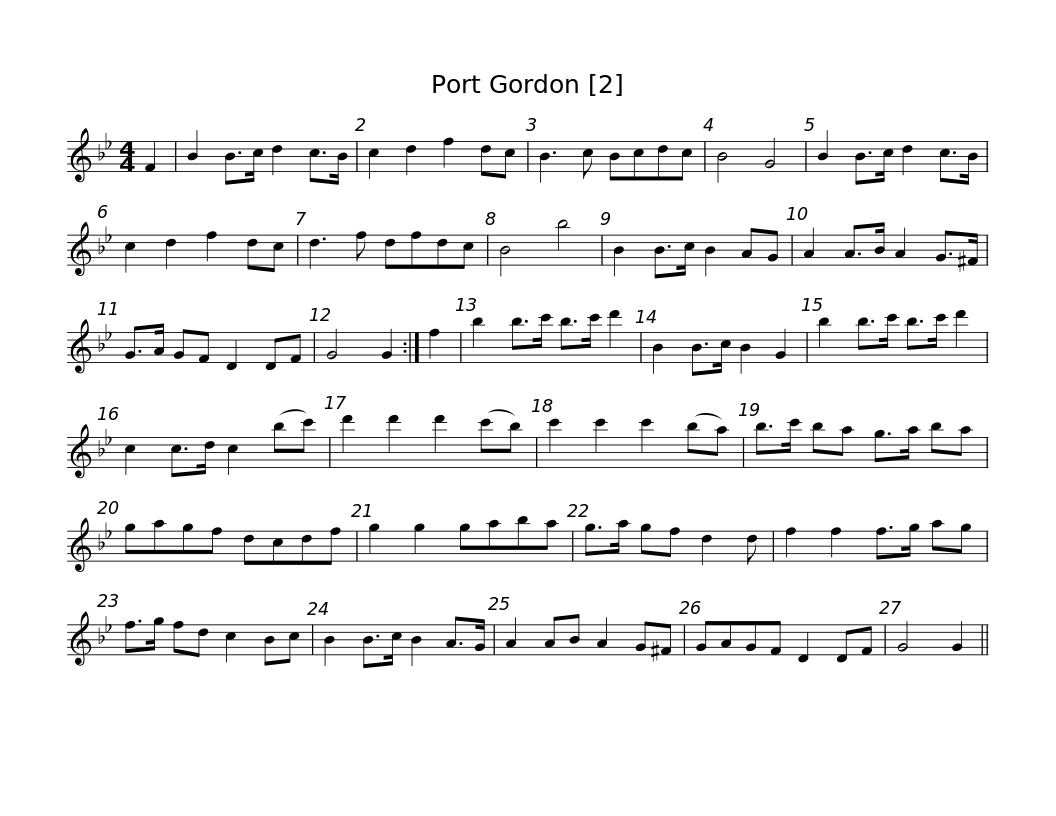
X:1
L:1/8
M:4/4
I:linebreak $
K:Gmin
V:1 treble
V:1
 F2 | B2 B>c d2 c>B | c2 d2 f2 dc | B3 c Bcdc | B4 G4 | %5
 B2 B>c d2 c>B | c2 d2 f2 dc | d3 f dfdc | B4 b4 |$ B2 B>c B2 AG | %10
 A2 A>B A2 G>^F | G>A GF D2 DF | G4 G2 :| f2 | b2 b>c' b>c' d'2 | %15
 B2 B>c B2 G2 |$ b2 b>c' b>c' d'2 | c2 c>d c2 (bc') | d'2 d'2 d'2 (c'b) | c'2 c'2 c'2 (ba) | %20
 b>c' ba g>a ba |$ gagf dcdf | g2 g2 gaba | g>a gf d2 d | f2 f2 f>g ag | %25
 f>g fd c2 Bc | B2 B>c B2 A>G |$ A2 AB A2 G^F | GAGF D2 DF | G4 G2 || %30
